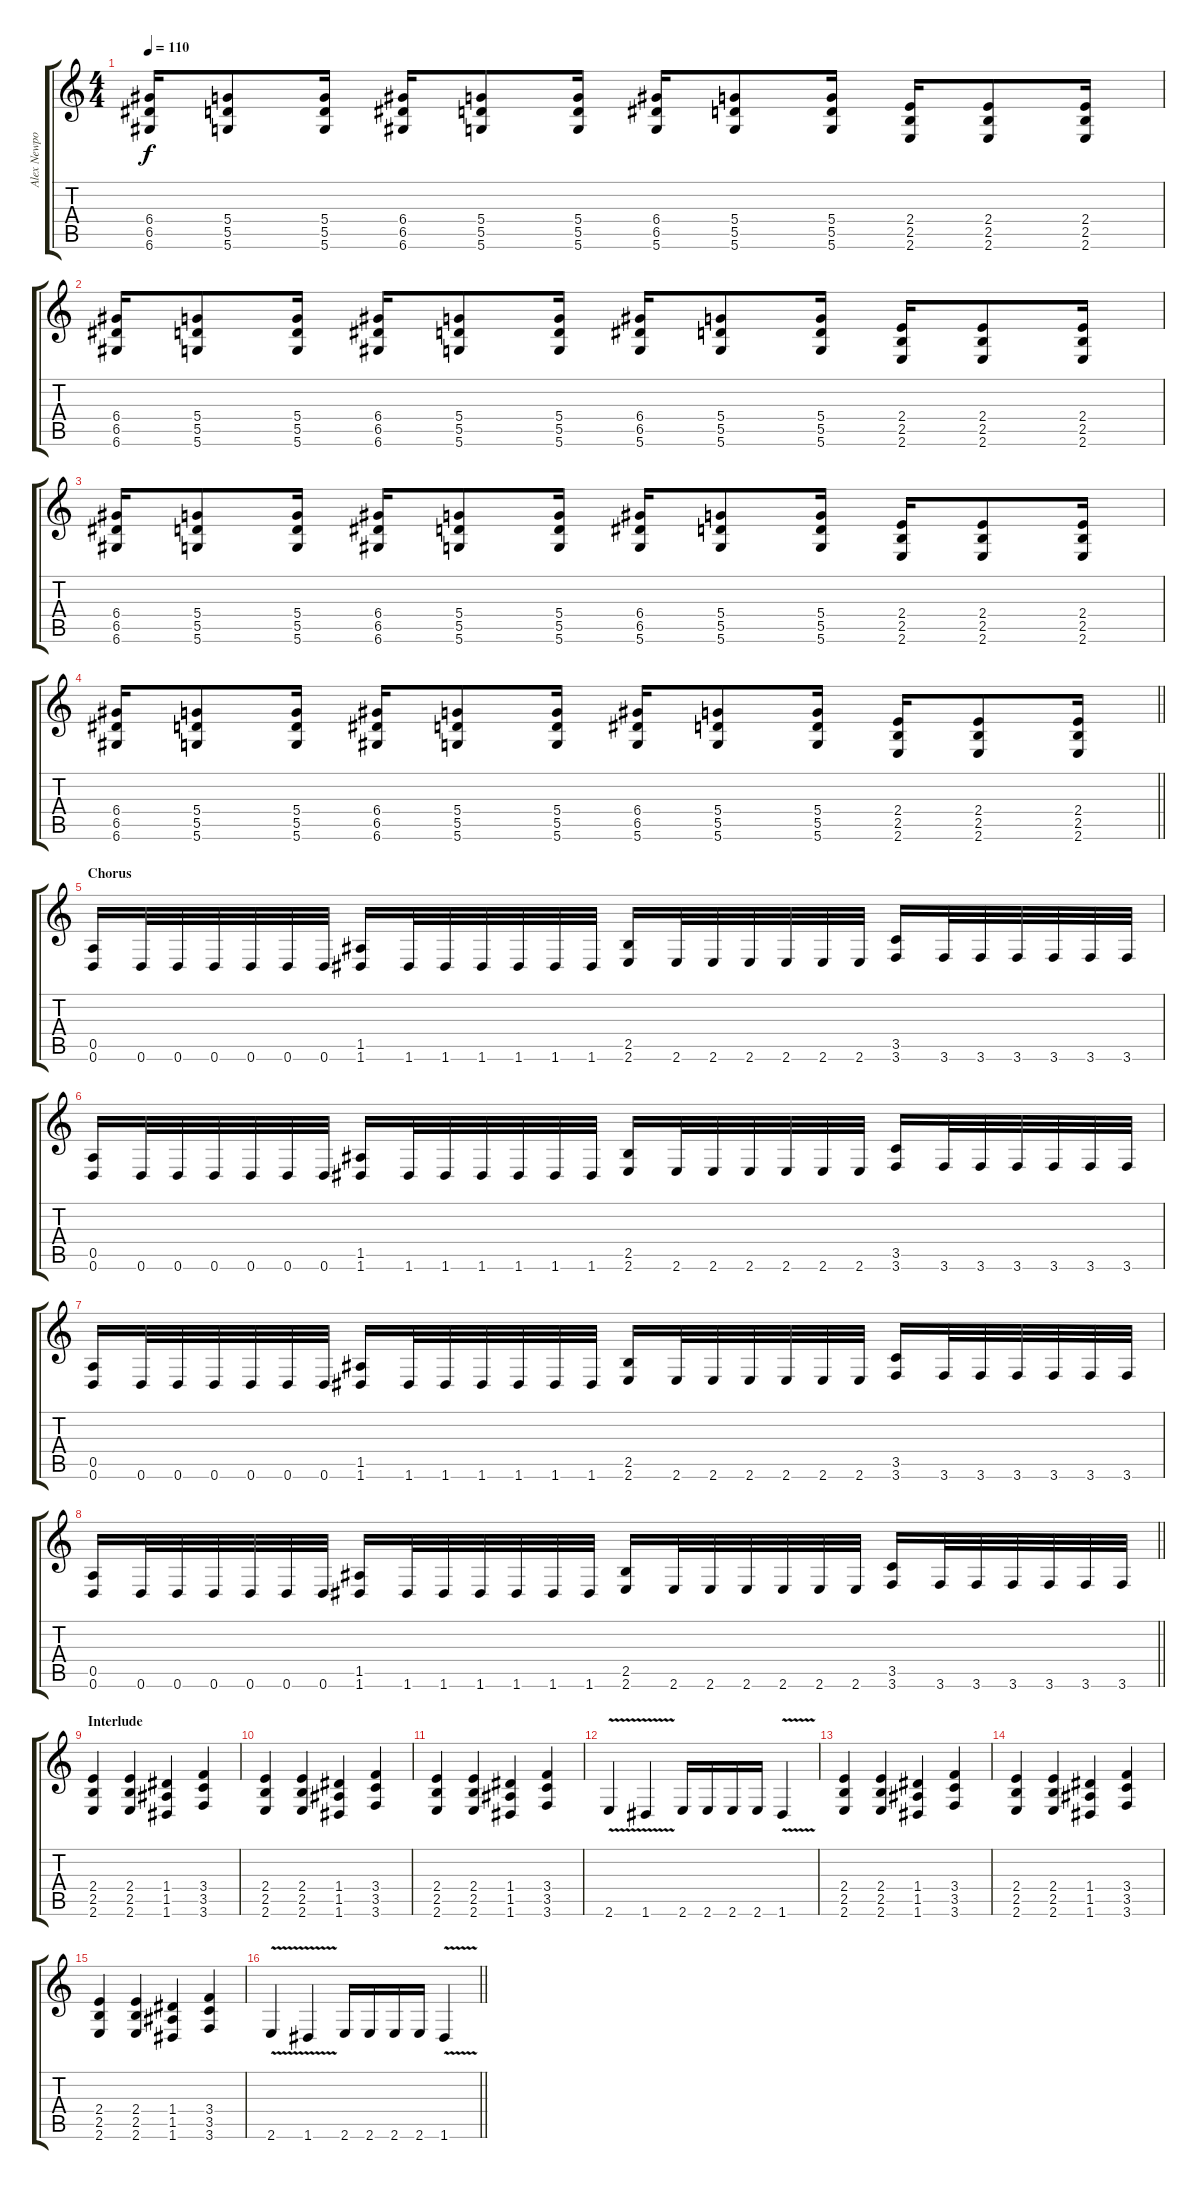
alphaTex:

\track ("Alex Newport" "Alex Newpo") {instrument distortionguitar}
\staff {score tabs}
\tuning (E4 B3 G3 D3 A2 D2) {hide}
\ts (4 4)
\tempo 110
\clef g2
\ks c
(6.4 6.5 6.6).16{dy f} (5.4 5.5 5.6).8 (5.4 5.5 5.6).16 (6.4 6.5 6.6).16 (5.4 5.5 5.6).8 (5.4 5.5 5.6).16 (6.4 6.5 5.6).16 (5.4 5.5 5.6).8 (5.4 5.5 5.6).16 (2.4 2.5 2.6).16 (2.4 2.5 2.6).8 (2.4 2.5 2.6).16 |
(6.4 6.5 6.6).16 (5.4 5.5 5.6).8 (5.4 5.5 5.6).16 (6.4 6.5 6.6).16 (5.4 5.5 5.6).8 (5.4 5.5 5.6).16 (6.4 6.5 5.6).16 (5.4 5.5 5.6).8 (5.4 5.5 5.6).16 (2.4 2.5 2.6).16 (2.4 2.5 2.6).8 (2.4 2.5 2.6).16 |
(6.4 6.5 6.6).16 (5.4 5.5 5.6).8 (5.4 5.5 5.6).16 (6.4 6.5 6.6).16 (5.4 5.5 5.6).8 (5.4 5.5 5.6).16 (6.4 6.5 5.6).16 (5.4 5.5 5.6).8 (5.4 5.5 5.6).16 (2.4 2.5 2.6).16 (2.4 2.5 2.6).8 (2.4 2.5 2.6).16 |
\barLineRight lightlight
(6.4 6.5 6.6).16 (5.4 5.5 5.6).8 (5.4 5.5 5.6).16 (6.4 6.5 6.6).16 (5.4 5.5 5.6).8 (5.4 5.5 5.6).16 (6.4 6.5 5.6).16 (5.4 5.5 5.6).8 (5.4 5.5 5.6).16 (2.4 2.5 2.6).16 (2.4 2.5 2.6).8 (2.4 2.5 2.6).16 |
\section ("" "Chorus")
(0.5 0.6).16 0.6.32 0.6.32 0.6.32 0.6.32 0.6.32 0.6.32 (1.5 1.6).16 1.6.32 1.6.32 1.6.32 1.6.32 1.6.32 1.6.32 (2.5 2.6).16 2.6.32 2.6.32 2.6.32 2.6.32 2.6.32 2.6.32 (3.5 3.6).16 3.6.32 3.6.32 3.6.32 3.6.32 3.6.32 3.6.32 |
(0.5 0.6).16 0.6.32 0.6.32 0.6.32 0.6.32 0.6.32 0.6.32 (1.5 1.6).16 1.6.32 1.6.32 1.6.32 1.6.32 1.6.32 1.6.32 (2.5 2.6).16 2.6.32 2.6.32 2.6.32 2.6.32 2.6.32 2.6.32 (3.5 3.6).16 3.6.32 3.6.32 3.6.32 3.6.32 3.6.32 3.6.32 |
(0.5 0.6).16 0.6.32 0.6.32 0.6.32 0.6.32 0.6.32 0.6.32 (1.5 1.6).16 1.6.32 1.6.32 1.6.32 1.6.32 1.6.32 1.6.32 (2.5 2.6).16 2.6.32 2.6.32 2.6.32 2.6.32 2.6.32 2.6.32 (3.5 3.6).16 3.6.32 3.6.32 3.6.32 3.6.32 3.6.32 3.6.32 |
\barLineRight lightlight
(0.5 0.6).16 0.6.32 0.6.32 0.6.32 0.6.32 0.6.32 0.6.32 (1.5 1.6).16 1.6.32 1.6.32 1.6.32 1.6.32 1.6.32 1.6.32 (2.5 2.6).16 2.6.32 2.6.32 2.6.32 2.6.32 2.6.32 2.6.32 (3.5 3.6).16 3.6.32 3.6.32 3.6.32 3.6.32 3.6.32 3.6.32 |
\section ("" "Interlude")
(2.4 2.5 2.6).4 (2.4 2.5 2.6).4 (1.4 1.5 1.6).4 (3.4 3.5 3.6).4 |
(2.4 2.5 2.6).4 (2.4 2.5 2.6).4 (1.4 1.5 1.6).4 (3.4 3.5 3.6).4 |
(2.4 2.5 2.6).4 (2.4 2.5 2.6).4 (1.4 1.5 1.6).4 (3.4 3.5 3.6).4 |
2.6{v}.4 1.6{v}.4 2.6.16 2.6.16 2.6.16 2.6.16 1.6{v}.4 |
(2.4 2.5 2.6).4 (2.4 2.5 2.6).4 (1.4 1.5 1.6).4 (3.4 3.5 3.6).4 |
(2.4 2.5 2.6).4 (2.4 2.5 2.6).4 (1.4 1.5 1.6).4 (3.4 3.5 3.6).4 |
(2.4 2.5 2.6).4 (2.4 2.5 2.6).4 (1.4 1.5 1.6).4 (3.4 3.5 3.6).4 |
\barLineRight lightlight
2.6{v}.4 1.6{v}.4 2.6.16 2.6.16 2.6.16 2.6.16 1.6{v}.4
